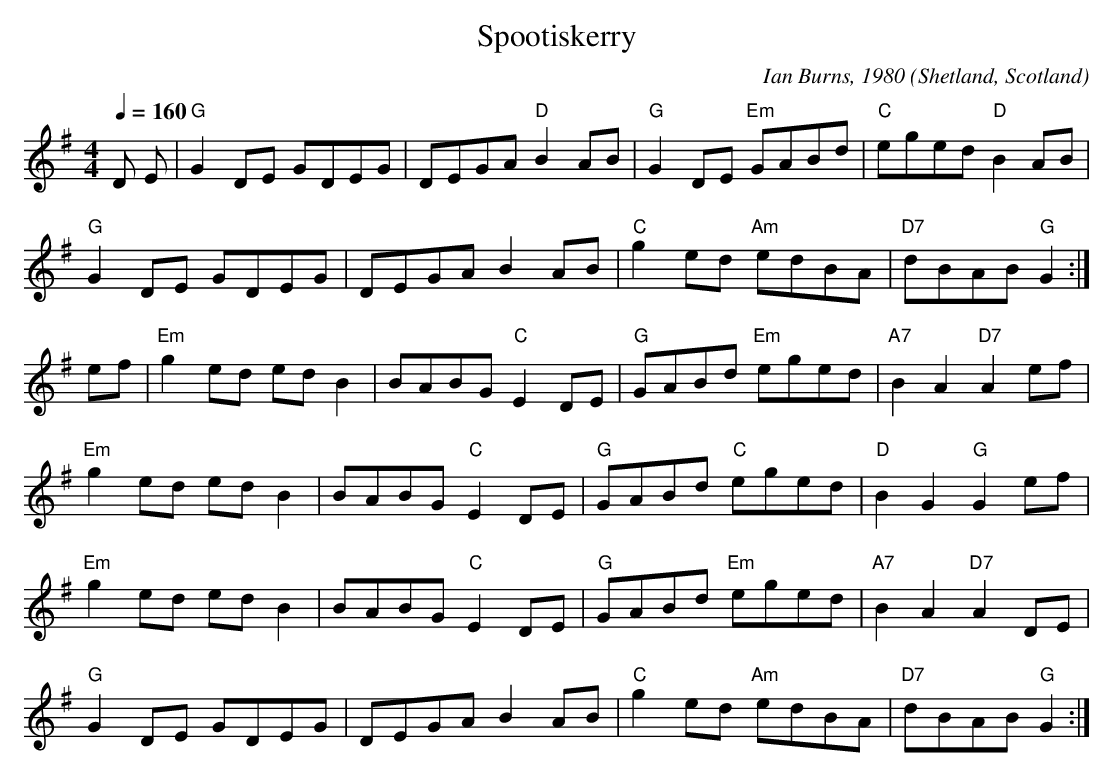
X:1
T:Spootiskerry
C:Ian Burns, 1980
O:Shetland, Scotland
M:4/4
L:1/8
Q:1/4=160
K:G
D E |\
"G" G2 DE GDEG | DEGA "D" B2AB | "G" G2DE "Em" GABd | "C" eged "D" B2AB |
"G" G2 DE GDEG | DEGA B2AB | "C" g2ed "Am" edBA | "D7" dBAB "G" G2 :|
ef |\
"Em" g2ed edB2 | BABG "C" E2DE | "G" GABd "Em" eged | "A7" B2A2 "D7" A2ef |
"Em" g2ed edB2 | BABG "C" E2DE | "G" GABd "C" eged | "D" B2G2 "G" G2ef |
"Em" g2ed edB2 | BABG "C" E2DE | "G" GABd "Em" eged | "A7" B2A2 "D7" A2DE |
"G" G2DE GDEG | DEGA B2AB | "C" g2ed "Am" edBA | "D7" dBAB "G" G2 :|
